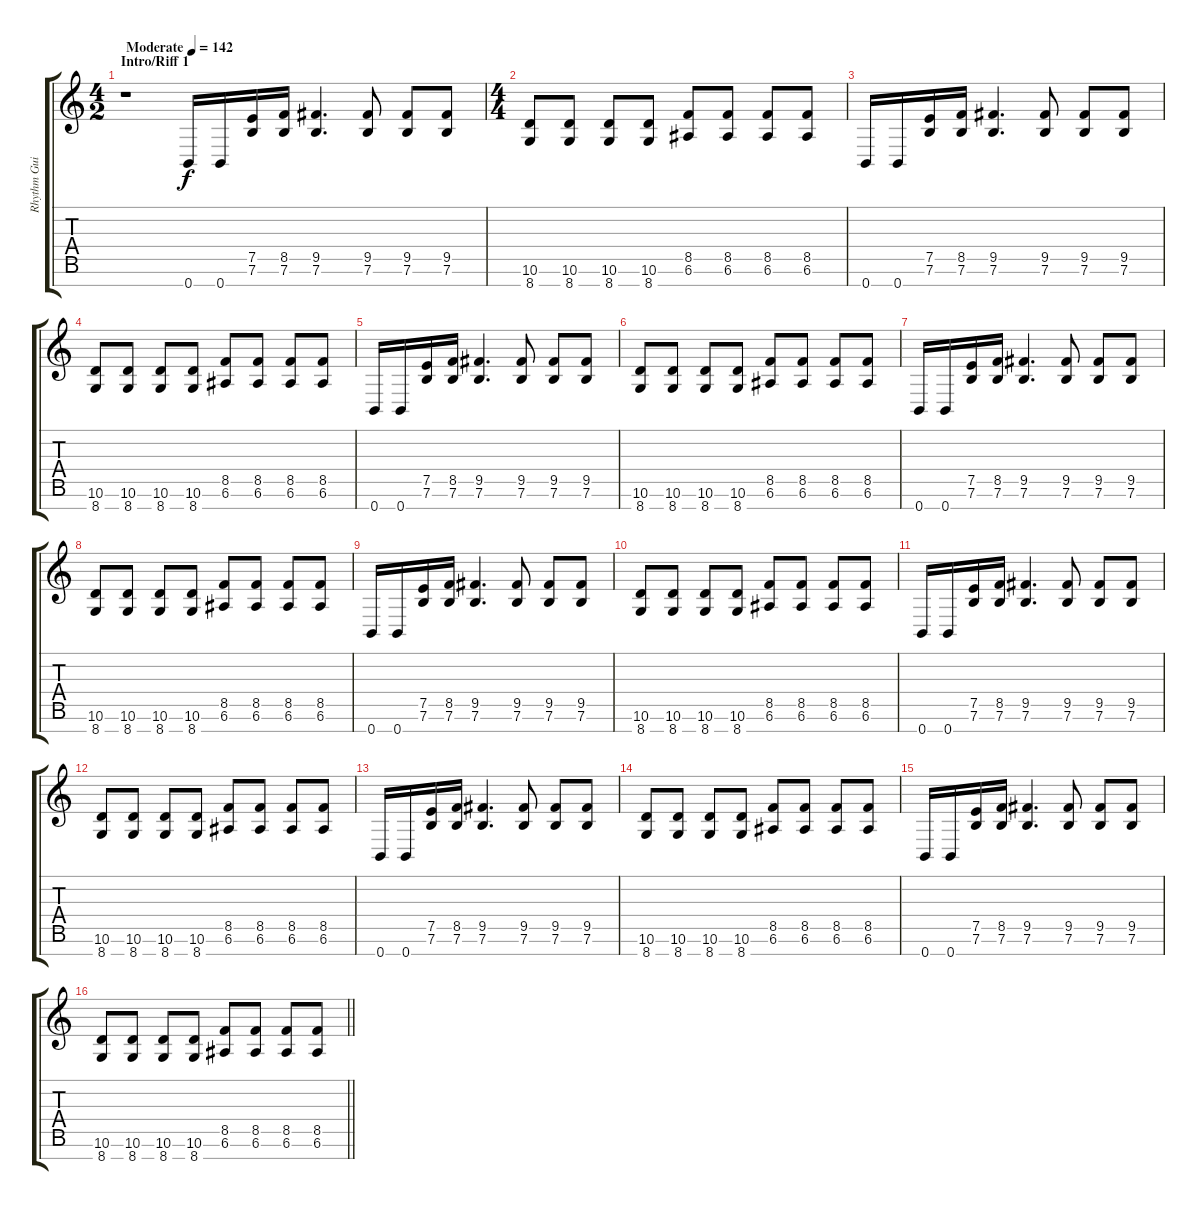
\track ("Rhythm Guitar 1" "Rhythm Gui") {instrument distortionguitar}
\staff {score tabs}
\tuning (E4 B3 G3 D3 A2 E2 B1) {hide}
\ts (4 2)
\section ("" "Intro/Riff 1")
\tempo (142 "Moderate")
\clef g2
\ks c
r.1{dy f instrument distortionguitar} 0.7.16 0.7.16 (7.5 7.6).16 (8.5 7.6).16 (9.5 7.6).4{d} (9.5 7.6).8 (9.5 7.6).8 (9.5 7.6).8 |
\ts (4 4)
(10.6 8.7).8 (10.6 8.7).8 (10.6 8.7).8 (10.6 8.7).8 (8.5 6.6).8 (8.5 6.6).8 (8.5 6.6).8 (8.5 6.6).8 |
0.7.16 0.7.16 (7.5 7.6).16 (8.5 7.6).16 (9.5 7.6).4{d} (9.5 7.6).8 (9.5 7.6).8 (9.5 7.6).8 |
(10.6 8.7).8 (10.6 8.7).8 (10.6 8.7).8 (10.6 8.7).8 (8.5 6.6).8 (8.5 6.6).8 (8.5 6.6).8 (8.5 6.6).8 |
0.7.16 0.7.16 (7.5 7.6).16 (8.5 7.6).16 (9.5 7.6).4{d} (9.5 7.6).8 (9.5 7.6).8 (9.5 7.6).8 |
(10.6 8.7).8 (10.6 8.7).8 (10.6 8.7).8 (10.6 8.7).8 (8.5 6.6).8 (8.5 6.6).8 (8.5 6.6).8 (8.5 6.6).8 |
0.7.16 0.7.16 (7.5 7.6).16 (8.5 7.6).16 (9.5 7.6).4{d} (9.5 7.6).8 (9.5 7.6).8 (9.5 7.6).8 |
(10.6 8.7).8 (10.6 8.7).8 (10.6 8.7).8 (10.6 8.7).8 (8.5 6.6).8 (8.5 6.6).8 (8.5 6.6).8 (8.5 6.6).8 |
0.7.16 0.7.16 (7.5 7.6).16 (8.5 7.6).16 (9.5 7.6).4{d} (9.5 7.6).8 (9.5 7.6).8 (9.5 7.6).8 |
(10.6 8.7).8 (10.6 8.7).8 (10.6 8.7).8 (10.6 8.7).8 (8.5 6.6).8 (8.5 6.6).8 (8.5 6.6).8 (8.5 6.6).8 |
0.7.16 0.7.16 (7.5 7.6).16 (8.5 7.6).16 (9.5 7.6).4{d} (9.5 7.6).8 (9.5 7.6).8 (9.5 7.6).8 |
(10.6 8.7).8 (10.6 8.7).8 (10.6 8.7).8 (10.6 8.7).8 (8.5 6.6).8 (8.5 6.6).8 (8.5 6.6).8 (8.5 6.6).8 |
0.7.16 0.7.16 (7.5 7.6).16 (8.5 7.6).16 (9.5 7.6).4{d} (9.5 7.6).8 (9.5 7.6).8 (9.5 7.6).8 |
(10.6 8.7).8 (10.6 8.7).8 (10.6 8.7).8 (10.6 8.7).8 (8.5 6.6).8 (8.5 6.6).8 (8.5 6.6).8 (8.5 6.6).8 |
0.7.16 0.7.16 (7.5 7.6).16 (8.5 7.6).16 (9.5 7.6).4{d} (9.5 7.6).8 (9.5 7.6).8 (9.5 7.6).8 |
\barLineRight lightlight
(10.6 8.7).8 (10.6 8.7).8 (10.6 8.7).8 (10.6 8.7).8 (8.5 6.6).8 (8.5 6.6).8 (8.5 6.6).8 (8.5 6.6).8
